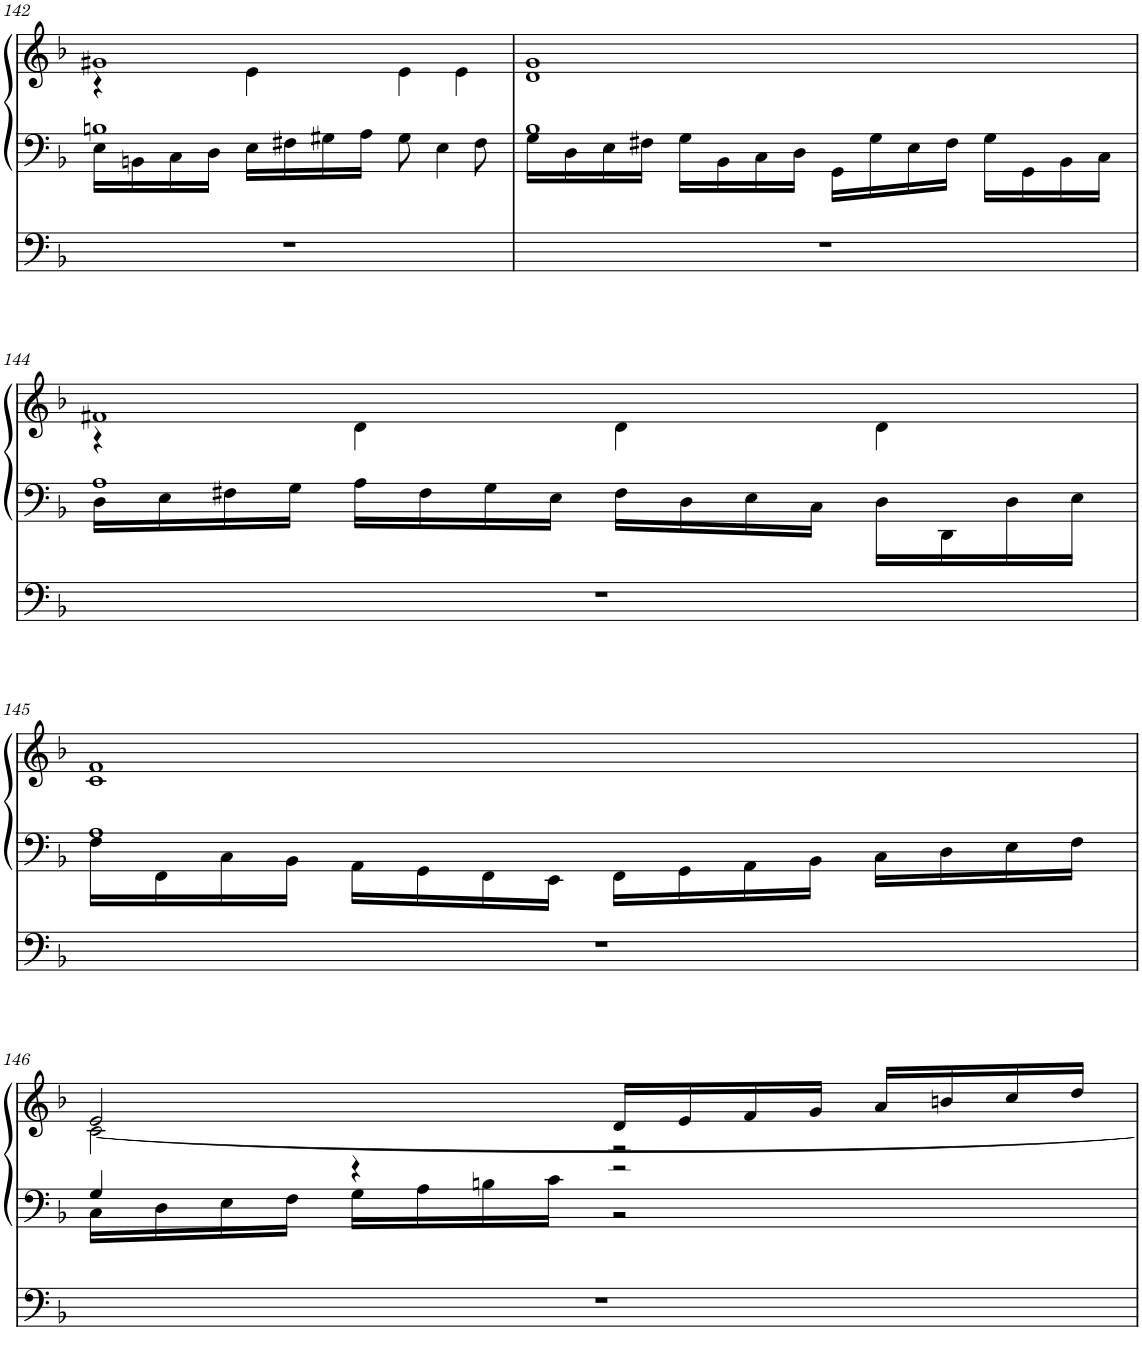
**kern	**kern	**kern
*part2	*part1	*part1
*staff3	*staff2	*staff1
*I"Pedal	*I"linke Hand	*
!!LO:PB:g=z
*clefF4	*clefF4	*clefG2
*k[b-]	*k[b-]	*k[b-]
*M4/4	*M4/4	*M4/4
=142	=142	=142
*	*^	*^
1r	1Bn	16E\LL	1g#X	4r
.	.	16BBn\	.	.
.	.	16C\	.	.
.	.	16D\JJ	.	.
.	.	16E\LL	.	4e\
.	.	16F#X\	.	.
.	.	16G#X\	.	.
.	.	16A\JJ	.	.
.	.	8G#\	.	4e\
.	.	4E\	.	.
.	.	.	.	4e\
.	.	8F#\	.	.
=143	=143	=143	=143	=143
1r	1B-	16G\LL	1g	1d
.	.	16D\	.	.
.	.	16E\	.	.
.	.	16F#X\JJ	.	.
.	.	16G\LL	.	.
.	.	16BB-\	.	.
.	.	16C\	.	.
.	.	16D\JJ	.	.
.	.	16GG\LL	.	.
.	.	16G\	.	.
.	.	16E\	.	.
.	.	16F#\JJ	.	.
.	.	16G\LL	.	.
.	.	16GG\	.	.
.	.	16BB-\	.	.
.	.	16C\JJ	.	.
!!LO:LB:g=z	!!
=144	=144	=144	=144	=144
1r	1A	16D\LL	1f#X	4r
.	.	16E\	.	.
.	.	16F#X\	.	.
.	.	16G\JJ	.	.
.	.	16A\LL	.	4d\
.	.	16F#\	.	.
.	.	16G\	.	.
.	.	16E\JJ	.	.
.	.	16F#\LL	.	4d\
.	.	16D\	.	.
.	.	16E\	.	.
.	.	16C\JJ	.	.
.	.	16D\LL	.	4d\
.	.	16DD\	.	.
.	.	16D\	.	.
.	.	16E\JJ	.	.
!!LO:LB:g=z	!!
=145	=145	=145	=145	=145
1r	1A	16F\LL	1f	1c
.	.	16FF\	.	.
.	.	16C\	.	.
.	.	16BB-\JJ	.	.
.	.	16AA\LL	.	.
.	.	16GG\	.	.
.	.	16FF\	.	.
.	.	16EE\JJ	.	.
.	.	16FF\LL	.	.
.	.	16GG\	.	.
.	.	16AA\	.	.
.	.	16BB-\JJ	.	.
.	.	16C\LL	.	.
.	.	16D\	.	.
.	.	16E\	.	.
.	.	16F\JJ	.	.
!!LO:LB:g=z	!!
=146	=146	=146	=146	=146
1r	4G/	16C\LL	2e/	[2c\
.	.	16D\	.	.
.	.	16E\	.	.
.	.	16F\JJ	.	.
.	4r	16G\LL	.	.
.	.	16A\	.	.
.	.	16Bn\	.	.
.	.	16c\JJ	.	.
.	2r	2r	16d/LL	2r
.	.	.	16e/	.
.	.	.	16f/	.
.	.	.	16g/JJ	.
.	.	.	16a/LL	.
.	.	.	16bn/	.
.	.	.	16cc/	.
.	.	.	16dd/JJ	.
*	*v	*v	*	*
*	*	*v	*v
=	=	=
*-	*-	*-
